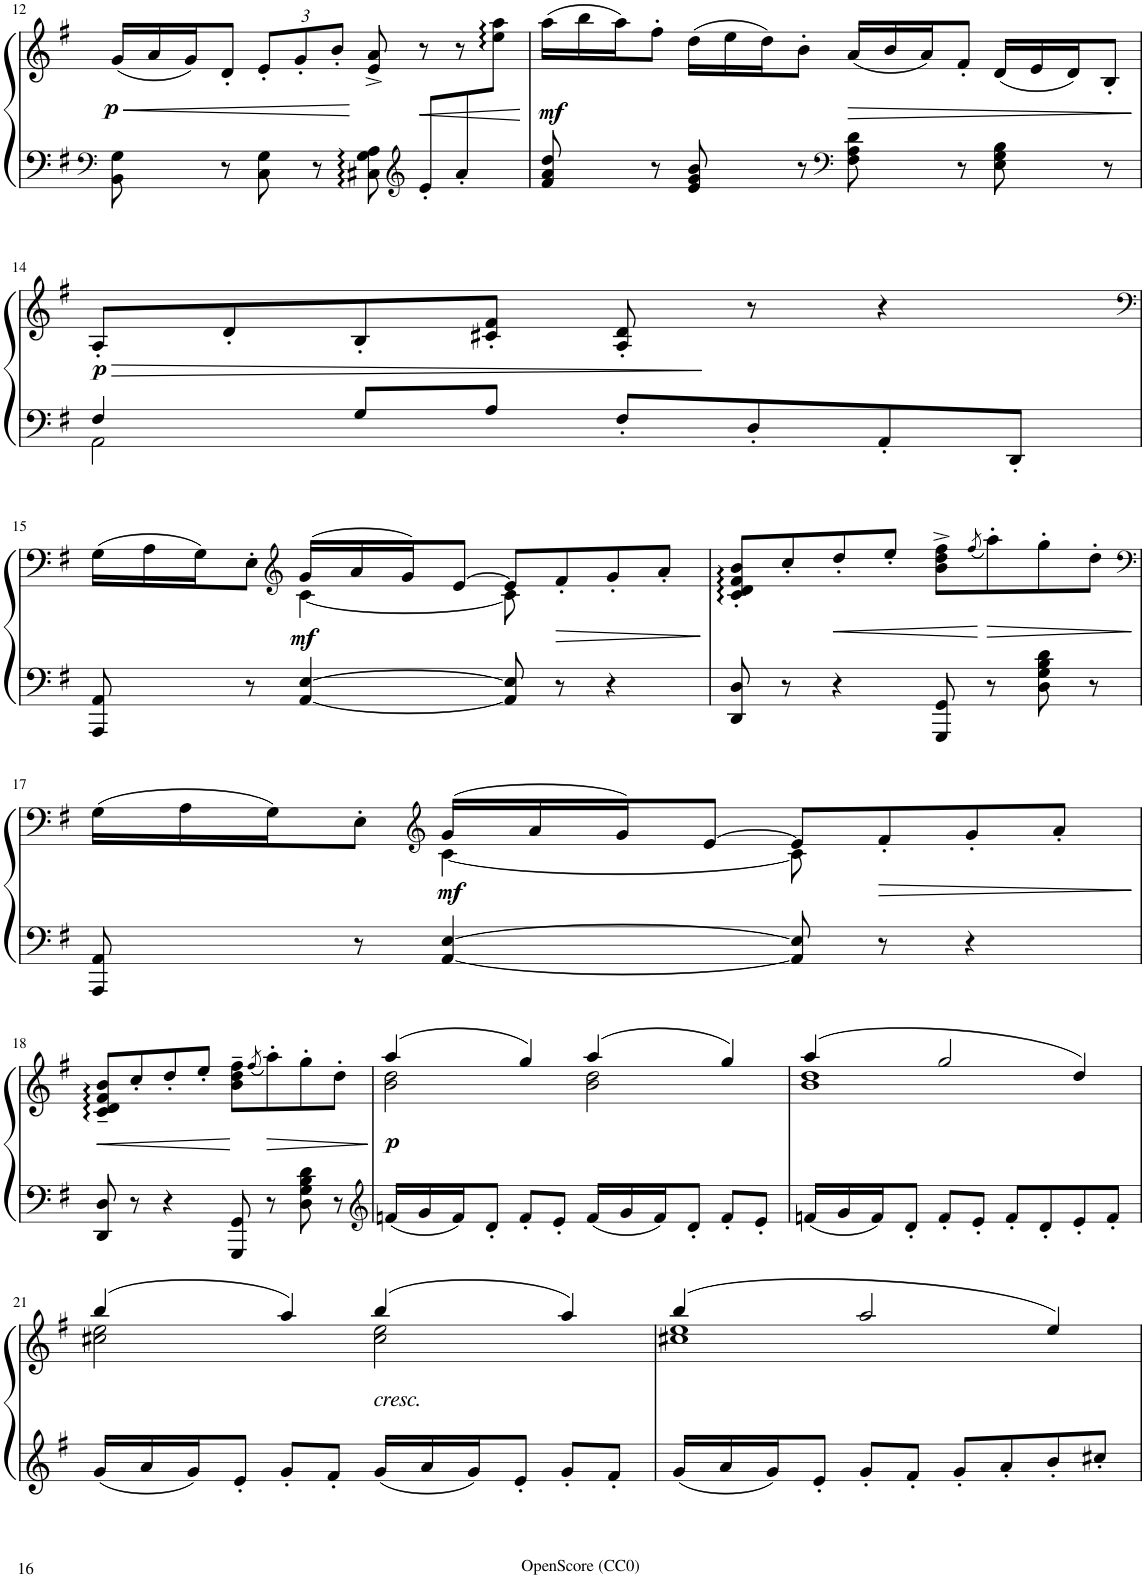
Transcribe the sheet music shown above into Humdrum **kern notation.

**kern	**kern	**dynam
*part1	*part1	*part1
*staff2	*staff1	*staff1/2
*I"Piano	*	*
*I'Pno.	*	*
!!LO:PB:g=z
*clefF4	*clefG2	*
*k[f#]	*k[f#]	*
*M4/4	*M4/4	*
*met(c)	*met(c)	*
*	*Xtuplet	*
=12	=12	=12
!	!	!LO:HP:b
*	*^	*
!	!	!	!LO:DY:n=1:b
8BB\' 8G\'	(24g/LL	2..ryy	< p
.	24a/	.	.
.	24g/J)	.	.
8r	8d'/J	.	.
*	*tuplet	*	*
*	*Xbrackettup	*	*
8C\' 8G\'	12e'/L	.	.
.	12g'/	.	.
8r	.	.	.
.	12b'/J	.	.
8C#X\ 8G\ 8A\	8e/^ 8a/^	.	.
*clefG2	*	*	*
!	!	!	!LO:HP:b
8e'/L	8r	.	<
8a'/	8r	.	.
8ryy	8ryy	8ee\ 8aa\J	.
*	*v	*v	*
.	.	[
=13	=13	=13
*	*Xtuplet	*
!	!	!LO:DY:b
8f#/ 8a/ 8dd/	(24aa\LL	mf
.	24bb\	.
.	24aa\J)	.
8r	8ff#'\J	.
8e/ 8g/ 8b/	(24dd\LL	.
.	24ee\	.
.	24dd\J)	.
8r	8b'\J	.
*clefF4	*	*
!	!	!LO:HP:b
8F#\ 8A\ 8d\	(24a/LL	>
.	24b/	.
.	24a/J)	.
8r	8f#'/J	.
8E\ 8G\ 8B\	(24d/LL	.
.	24e/	.
.	24d/J)	.
8r	8B'/J	.
.	.	[
!!LO:LB:g=z
=14	=14	=14
*^	*	*
!	!	!	!LO:HP:b
!	!	!	!LO:DY:n=1:b
4F#/	2AA\	8A'/L	> p
.	.	8d'/	.
8G/L	.	8B'/	.
8A/J	.	8c#X/' 8f#/'J	.
8F#'</L	2ryy	8A/' 8d/'	.
8D'</	.	8r	]
8AA'</	.	4r	.
8DD'</J	.	.	.
*v	*v	*	*
!!LO:LB:g=z
=15	=15	=15
*	*clefF4	*
*	*^	*
8AAA/ 8AA/	(24G\LL	4ryy	.
.	24A\	.	.
.	24G\J)	.	.
8r	8E'>\J	.	.
*	*clefG2	*	*
!	!	!	!LO:DY:b
[4AA/ [4E/	(24g/LL	[4c\	mf
.	24a/	.	.
.	24g/J)	.	.
.	[8e/J	.	.
8AA/] 8E/]	8e/L]	8c\]	.
!	!	!	!LO:HP:b
8r	8f#'</	8ryy	>
4r	8g'</	4ryy	.
.	8a'</J	.	.
*	*v	*v	*
.	.	]
=16	=16	=16
8DD/ 8D/	8c/' 8d/' 8f#/' 8b/'L	.
8r	8cc'/	.
!	!	!LO:HP:b
4r	8dd'/	<
.	8ee'/J	.
8GGG/ 8GG/	8b\^ 8dd\^ 8ff#\^L	.
.	(8qff#/	.
8r	8aa'\)	]
8D\ 8G\ 8B\ 8d\	8gg'\	.
8r	8dd'\J	.
.	.	[
!!LO:LB:g=z
=17	=17	=17
*	*clefF4	*
*	*^	*
8AAA/ 8AA/	(24G\LL	4ryy	.
.	24A\	.	.
.	24G\J)	.	.
8r	8E'>\J	.	.
*	*clefG2	*	*
!	!	!	!LO:DY:b
[4AA/ [4E/	(24g/LL	[4c\	mf
.	24a/	.	.
.	24g/J)	.	.
.	[8e/J	.	.
8AA/] 8E/]	8e/L]	8c\]	.
!	!	!	!LO:HP:b
8r	8f#'</	8ryy	>
4r	8g'</	4ryy	.
.	8a'</J	.	.
*	*v	*v	*
!!LO:LB:g=z
=18	=18	=18
!	!	!LO:HP:b
8DD/ 8D/	8c/~ 8d/~ 8f#/~ 8b/~L	<
8r	8cc'/	.
4r	8dd'/	.
.	8ee'/J	.
8GGG/ 8GG/	8b\~ 8dd\~ 8ff#\~L	.
.	(8qff#/	.
8r	8aa'\)	]
8D\ 8G\ 8B\ 8d\	8gg'\	.
8r	8dd'\J	.
.	.	[
=19	=19	=19
*clefG2	*	*
*Xtuplet	*	*
*	*^	*
!	!	!	!LO:DY:b
24fn/LL	(4aa/	2b\ 2dd\	p
24g/	.	.	.
24f/J	.	.	.
8d'/J	.	.	.
8f'/L	4gg/)	.	.
8e'/J	.	.	.
24f/LL	(4aa/	2b\ 2dd\	.
24g/	.	.	.
24f/J	.	.	.
8d'/J	.	.	.
8f'/L	4gg/)	.	.
8e'/J	.	.	.
=20	=20	=20	=20
24fn/LL	(4aa/	1b 1dd	.
24g/	.	.	.
24f/J	.	.	.
8d'/J	.	.	.
8f'/L	2gg/	.	.
8e'/J	.	.	.
8f'/L	.	.	.
8d'/	.	.	.
8e'/	4dd/)	.	.
8f'/J	.	.	.
!!LO:LB:g=z	!!
=21	=21	=21	=21
24g/LL	(4bb/	2cc#X\ 2ee\	.
24a/	.	.	.
24g/J	.	.	.
8e'/J	.	.	.
8g'/L	4aa/)	.	.
8f#'/J	.	.	.
!	!LO:TX:b:i:t=cresc.	!	!
24g/LL	(4bb/	2cc#\ 2ee\	.
24a/	.	.	.
24g/J	.	.	.
8e'/J	.	.	.
8g'/L	4aa/)	.	.
8f#'/J	.	.	.
=22	=22	=22	=22
24g/LL	(4bb/	1cc#X 1ee	.
24a/	.	.	.
24g/J	.	.	.
8e'/J	.	.	.
8g'/L	2aa/	.	.
8f#'/J	.	.	.
8g'/L	.	.	.
8a'/	.	.	.
8b'/	4ee/)	.	.
8cc#X'/J	.	.	.
*	*v	*v	*
=	=	=
*-	*-	*-
